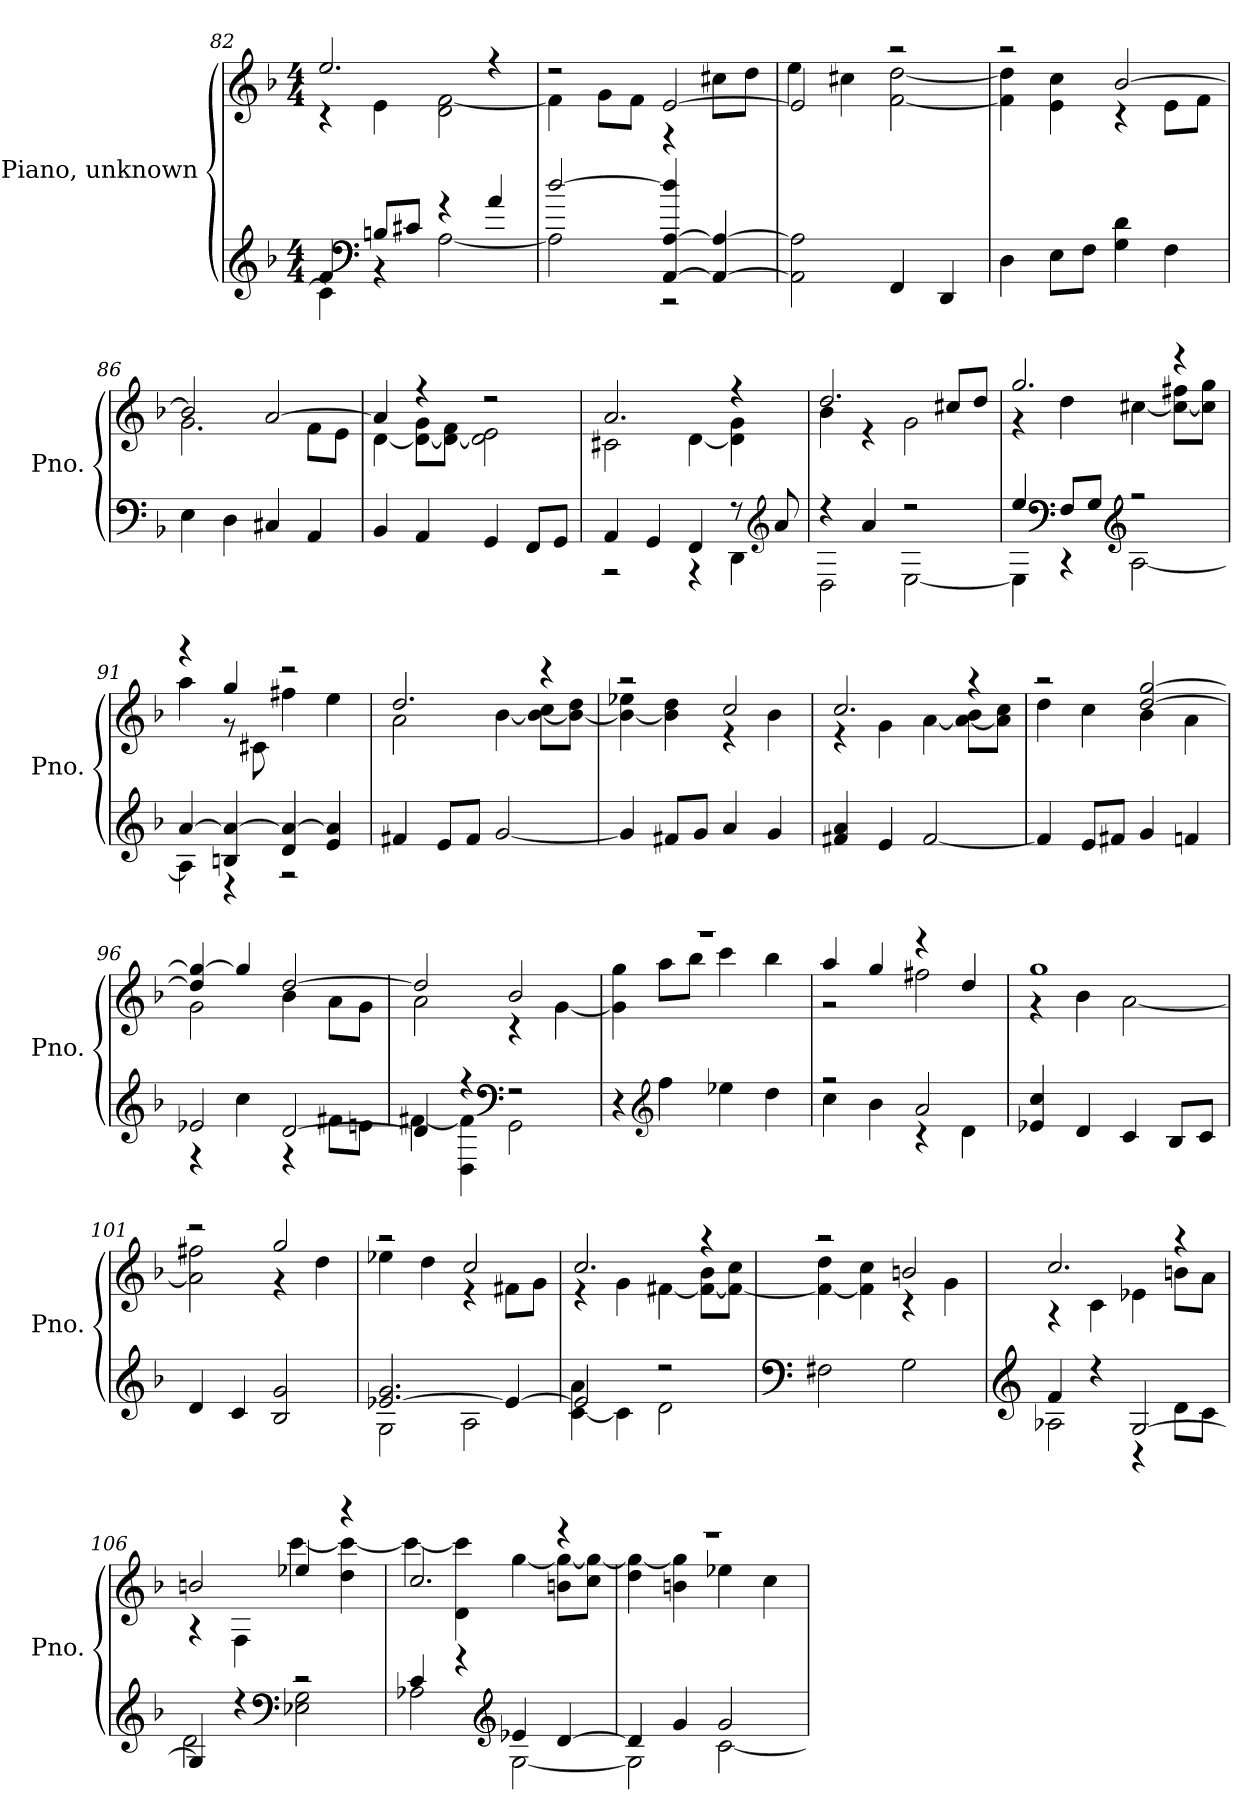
**kern	**kern
*part1	*part1
*staff2	*staff1
*I"Piano, unknown	*
*I'Pno.	*
!!LO:LB:g=z
*clefG2	*clefG2
*k[b-]	*k[b-]
*M4/4	*M4/4
=82	=82
*^	*^
4f/	4c#\]	2.ee/	4r
*clefF4	*	*	*
8Bn/L	4r	.	4e\
8c#X/J	.	.	.
4r	[2A\	.	2d\ [2f\
4a/	.	4r	.
=83	=83	=83	=83
[2dd/	2A\]	2r	4f\]
.	.	.	8g\L
.	.	.	8f\J
[4AA/ [4A/ 4dd/]	2r	[2e/	4r
4AA/_ 4A/_	.	.	8cc#X\L
.	.	.	8dd\J
*v	*v	*	*
=84	=84	=84
2AA\] 2A\]	2e/]	4ee\
.	.	4cc#X\
4FF/	2r	[2f\ [2dd\
4DD/	.	.
=85	=85	=85
4D\	2r	4f\] 4dd\]
8E\L	.	4e\ 4cc\
8F\J	.	.
4G\ 4d\	[2b-/	4r
4F\	.	8e\L
.	.	8f\J
=86	=86	=86
4E\	2b-/]	2.g\
4D\	.	.
4C#X/	[2a/	.
4AA/	.	8f\L
.	.	8e\J
!!LO:LB:g=z	!!
=87	=87	=87
4BB-/	4a/]	[4d\
4AA/	4r	8d\_ 8g\L
.	.	8d\_ 8f\J
4GG/	2r	2d\] 2e\
8FF/L	.	.
8GG/J	.	.
=88	=88	=88
*^	*	*
4AA/	2r	2.a/	2c#X\
4GG/	.	.	.
4FF/	4r	.	[4d\
8r	4DD\	4r	4d\] 4g\
*clefG2	*	*	*
8a/	.	.	.
=89	=89	=89	=89
4r	2D\	2.dd/	4b-\
4a/	.	.	4r
2r	[2E\	.	2g\
.	.	8cc#X/L	.
.	.	8dd/J	.
=90	=90	=90	=90
4ee/	4E\]	2.gg/	4r
*clefF4	*	*	*
8F/L	4r	.	4dd\
8G/J	.	.	.
*clefG2	*	*	*
2r	[2A\	.	[4cc#X\
.	.	4r	8cc#\_ 8ff#X\L
.	.	.	8cc#\] 8gg\J
!!LO:LB:g=z	!!
=91	=91	=91	=91
[4a/	4A\]	4r	4aa\
4Bn/ 4a/_	4r	4gg/	8r
.	.	.	8c#X\
4d/ 4a/_	2r	2r	4ff#X\
4e/ 4a/]	.	.	4ee\
*v	*v	*	*
=92	=92	=92
4f#X/	2.dd/	2a\
8e/L	.	.
8f#/J	.	.
[2g/	.	[4b-\
.	4r	8b-\_ 8cc\L
.	.	8b-\_ 8dd\J
=93	=93	=93
4g/]	2r	4b-\_ 4ee-X\
8f#X/L	.	4b-\] 4dd\
8g/J	.	.
4a/	2cc/	4r
4g/	.	4b-\
=94	=94	=94
4f#X/ 4a/	2.cc/	4r
4e/	.	4g\
[2f#/	.	[4a\
.	4r	8a\_ 8b-\L
.	.	8a\] 8cc\J
=95	=95	=95
4f#/]	2r	4dd\
8e/L	.	4cc\
8f#X/J	.	.
4g/	[2dd/ [2gg/	4b-\
4fn/	.	4a\
!!LO:LB:g=z	!!
=96	=96	=96
*^	*	*
2e-X/	4r	4dd/] 4gg/_	2g\
.	4cc\	4gg/]	.
[2d/	4r	[2dd/	4b-\
.	8f#X\L	.	8a\L
.	8en\J	.	8g\J
=97	=97	=97	=97
4d/]	[4f#X\	2dd/]	2a\
4r	4D\ 4f#\]	.	.
*clefF4	*	*	*
2r	2GG\	2b-/	4r
.	.	.	[4g\
*v	*v	*	*
=98	=98	=98
4r	1r	4g\] 4gg\
*clefG2	*	*
4ff\	.	8aa\L
.	.	8bb-\J
4ee-X\	.	4ccc\
4dd\	.	4bb-\
=99	=99	=99
*^	*	*
2r	4cc\	4aa/	2r
.	4b-\	4gg/	.
2a/	4r	4r	2ff#X\
.	4d\	4dd/	.
*v	*v	*	*
=100	=100	=100
4e-X/ 4cc/	1gg	4r
4d/	.	4b-\
4c/	.	[2a\
8B-/L	.	.
8c/J	.	.
=101	=101	=101
4d/	2r	2a\] 2ff#X\
4c/	.	.
2B-/ 2g/	2gg/	4r
.	.	4dd\
!!LO:LB:g=z	!!
=102	=102	=102
*^	*	*
[2.e-X/ 2.g/	2G\	2r	4ee-X\
.	.	.	4dd\
.	2A\	2cc/	4r
4e-/_	.	.	8f#X\L
.	.	.	8g\J
=103	=103	=103	=103
2e-/]	[4c\ 4a\	2.cc/	4r
.	4c\]	.	4g\
2r	2d\	.	[4f#X\
.	.	4r	8f#\_ 8b-\L
.	.	.	8f#\_ 8cc\J
*v	*v	*	*
=104	=104	=104
*clefF4	*	*
2F#X\	2r	4f#\_ 4dd\
.	.	4f#\] 4cc\
2G\	2bn/	4r
.	.	4g\
=105	=105	=105
*clefG2	*	*
*^	*	*
4f/	2A-X\	2.cc/	4r
4r	.	.	4c\
[2G/	4r	.	4e-X\
.	8d\L	4r	8bn\L
.	8c\J	.	8a\J
=106	=106	=106	=106
4G/]	2d\	2bn/	4r
4r	.	.	4F\
*clefF4	*	*	*
2r	2E-X\ 2G\	4ee-X/	[4ccc\
.	.	4r	4dd\ 4ccc\_
!!LO:PB:g=z	!!
=107	=107	=107	=107
4c/	2A-X\	2.cc/	4ccc\_
4r	.	.	4d\ 4ccc\]
*clefG2	*	*	*
4e-X/	[2G\	.	[4gg\
[4d/	.	4r	8bn\ 8gg\_L
.	.	.	8cc\ 8gg\_J
=108	=108	=108	=108
4d/]	2G\]	1r	4dd\ 4gg\_
4g/	.	.	4bn\ 4gg\]
2g/	[2c\	.	4ee-X\
.	.	.	4cc\
*v	*v	*	*
*	*v	*v
=	=
*-	*-
